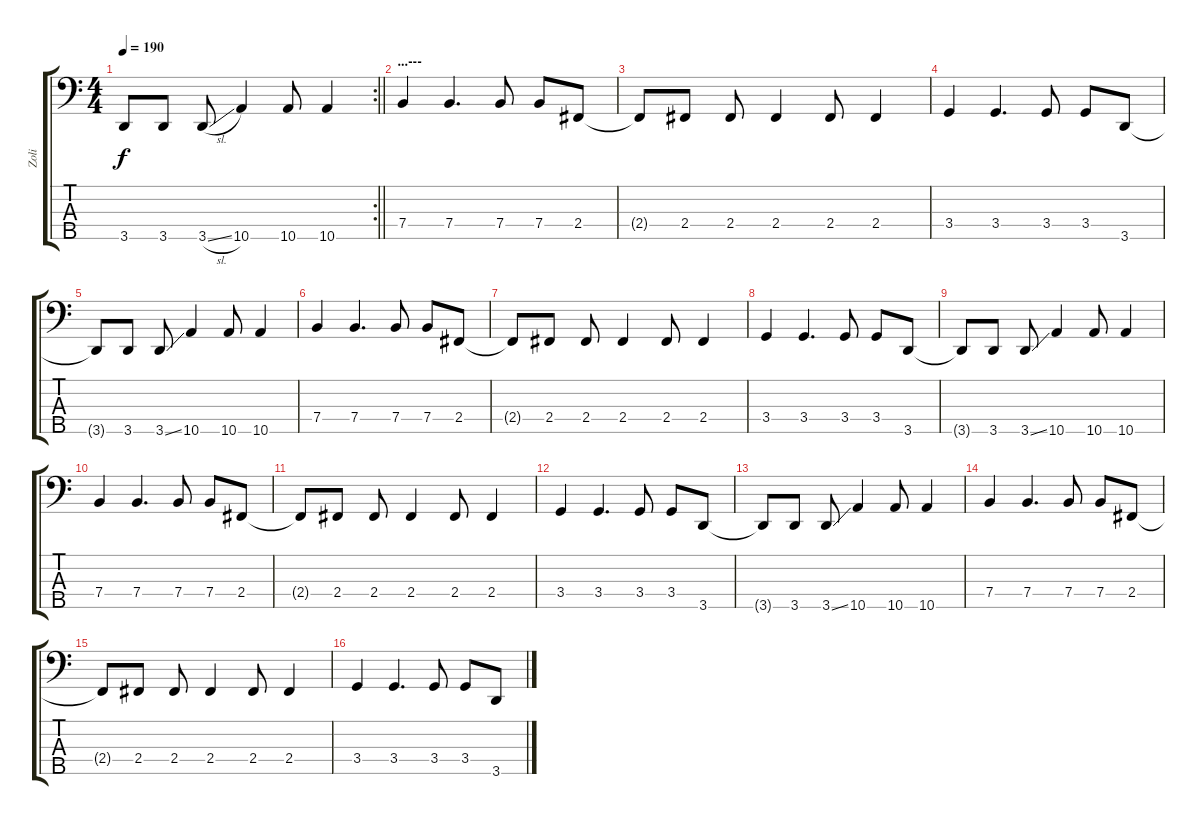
\track ("Zoli" "Zoli") {instrument electricbassfinger}
\staff {score tabs}
\tuning (G2 D2 A1 E1 B0) {hide}
\rc 2
\ts (4 4)
\tempo 190
\clef f4
\barLineRight lightlight
\ks c
3.5{t}.8{dy f} 3.5.8 3.5{sl}.8 10.5.4 10.5.8 10.5.4 |
\section ("" "...---")
7.4.4 7.4.4{d} 7.4.8 7.4.8 2.4.8 |
2.4{t}.8 2.4.8 2.4.8 2.4.4 2.4.8 2.4.4 |
3.4.4 3.4.4{d} 3.4.8 3.4.8 3.5.8 |
3.5{t}.8 3.5.8 3.5{ss}.8 10.5.4 10.5.8 10.5.4 |
7.4.4 7.4.4{d} 7.4.8 7.4.8 2.4.8 |
2.4{t}.8 2.4.8 2.4.8 2.4.4 2.4.8 2.4.4 |
3.4.4 3.4.4{d} 3.4.8 3.4.8 3.5.8 |
3.5{t}.8 3.5.8 3.5{ss}.8 10.5.4 10.5.8 10.5.4 |
7.4.4 7.4.4{d} 7.4.8 7.4.8 2.4.8 |
2.4{t}.8 2.4.8 2.4.8 2.4.4 2.4.8 2.4.4 |
3.4.4 3.4.4{d} 3.4.8 3.4.8 3.5.8 |
3.5{t}.8 3.5.8 3.5{ss}.8 10.5.4 10.5.8 10.5.4 |
7.4.4 7.4.4{d} 7.4.8 7.4.8 2.4.8 |
2.4{t}.8 2.4.8 2.4.8 2.4.4 2.4.8 2.4.4 |
3.4.4 3.4.4{d} 3.4.8 3.4.8 3.5.8
